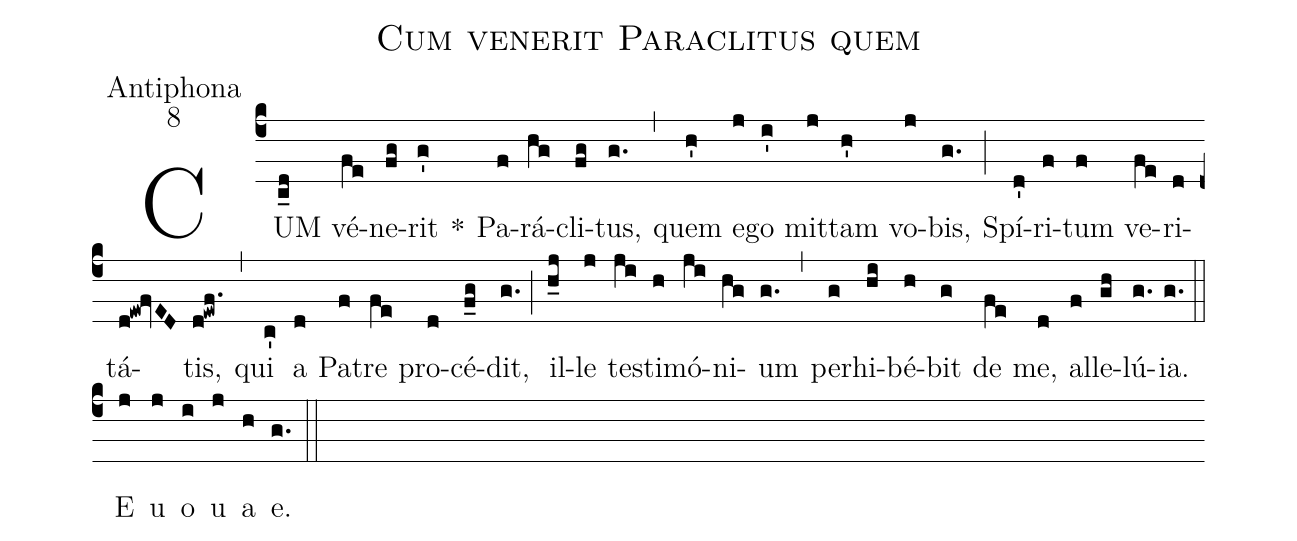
name:Cum venerit Paraclitus quem;
office-part:Antiphona;
mode:8;
%%
(c4) CUM(c_d) vé(fe)ne(fg)rit(g') *() Pa(f)rá(hg)cli(fg)tus,(g.) (,) quem(h') e(j)go(i') mit(j)tam(h') vo(j)bis,(g.) (;) Spí(d')ri(f)tum(f) ve(fe)ri(d)tá(d!ew!fvED)tis,(d!ewf.) (,) qui(c') a(d) Pa(f)tre(fe) pro(d)cé(f_g)dit,(g.) (;) il(h_j)le(j) te(ji)sti(h)mó(ji)ni(hg)um(g.) (,) per(g)hi(hi)bé(h)bit(g) de(fe) me,(d) al(f)le(gh)lú(g.){ia}.(g.) (::) <eu>E(j) u(j) o(i) u(j) a(h) e.</eu>(g.) (::)
